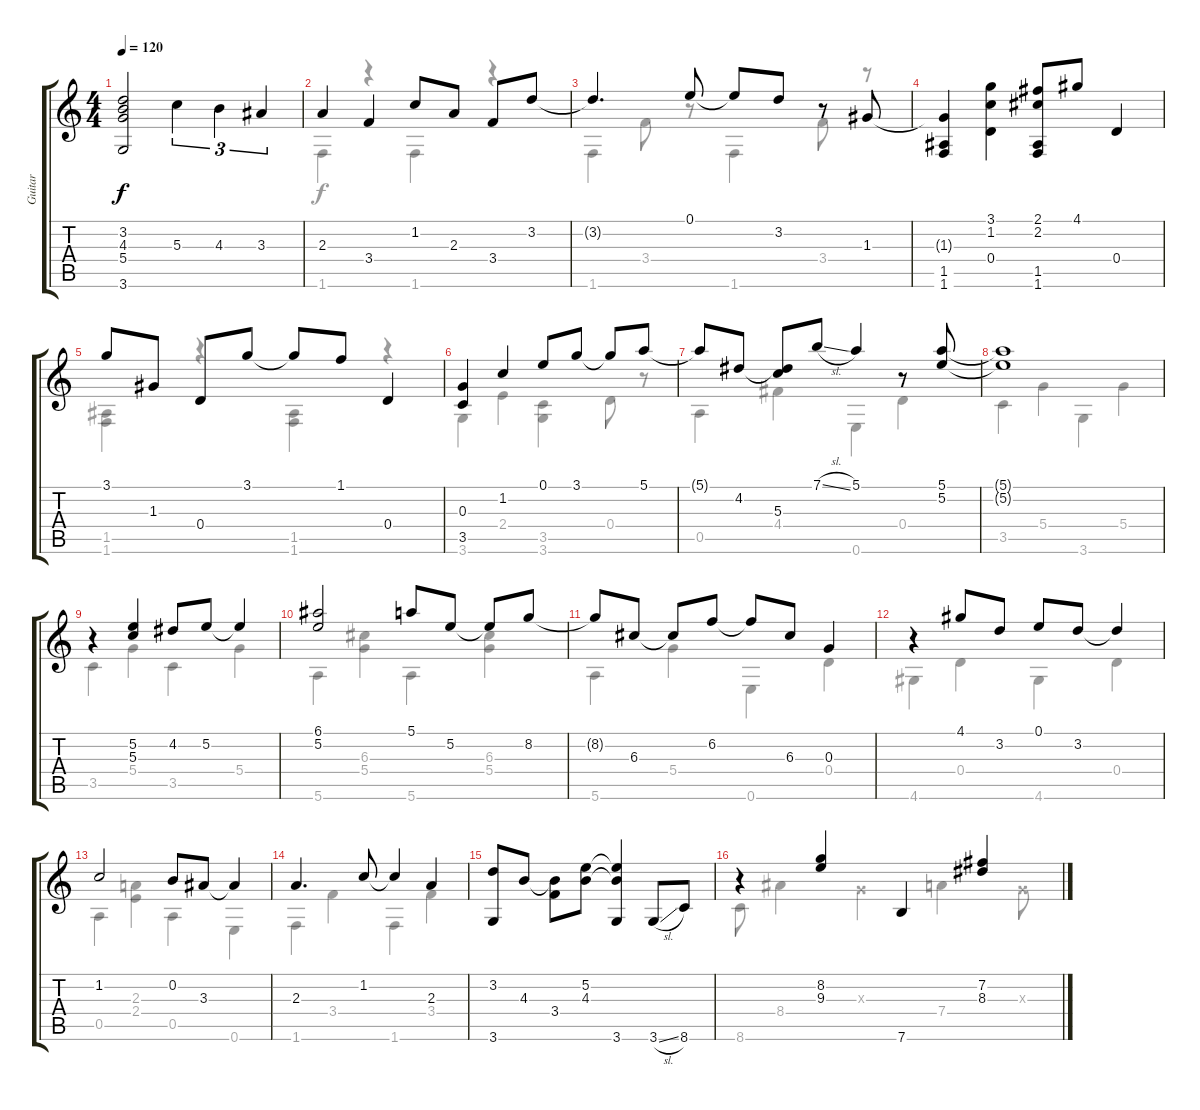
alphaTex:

\track ("Guitar" "Guitar") {instrument acousticguitarnylon}
\staff {score tabs}
\tuning (E4 B3 G3 D3 A2 E2) {hide}
\voice
\ts (4 4)
\tempo 120
\clef g2
\ks c
(3.2 4.3 5.4 3.6).2{dy f} 5.3.4{tu (3 2)} 4.3.4{tu (3 2)} 3.3.4{tu (3 2)} |
2.3.4 3.4.4 1.2.8 2.3.8 3.4.8 3.2.8 |
3.2{t}.4{d} 0.1.8 0.1{t}.8 3.2.8 r.8 1.3.8 |
(1.3{t} 1.5 1.6).4 (3.1 1.2 0.4).4 (2.1 2.2 1.5 1.6).8 4.1.8 0.4.4 |
3.1.8 1.3.8 0.4.8 3.1.8 3.1{t}.8 1.1.8 0.4.4 |
(0.3 3.5).4 1.2.4 0.1.8 3.1.8 3.1{t}.8 5.1.8 |
5.1{t}.8 4.2.8 (4.2{t} 5.3).8 7.1{sl}.8 5.1.4 r.8 (5.1 5.2).8 |
(5.1{t} 5.2{t}).1 |
r.4 (5.2 5.3).4 4.2.8 5.2.8 5.2{t}.4 |
(6.1 5.2).2 5.1.8 5.2.8 5.2{t}.8 8.2.8 |
8.2{t}.8 6.3.8 6.3{t}.8 6.2.8 6.2{t}.8 6.3.8 0.3.4 |
r.4 4.1.8 3.2.8 0.1.8 3.2.8 3.2{t}.4 |
1.2.2 0.2.8 3.3.8 3.3{t}.4 |
2.3.4{d} 1.2.8 1.2{t}.4 2.3.4 |
(3.2 3.6).8 4.3.8 (4.3{t} 3.4).8 (5.2 4.3).8 (5.2{t} 4.3{t} 3.6).4 3.6{sl}.8 8.6.8 |
r.4 (8.2 9.3).4 7.6.4 (7.2 8.3).4
\voice
\clef g2
\ottava regular
\simile none
\ks c
|
1.6.4 r.4 1.6.4 r.4 |
1.6.4 3.4.8 r.8 1.6.4 3.4.8 r.8 |
|
(1.5 1.6).4 r.4 (1.5 1.6).4 r.4 |
3.6.4 2.4.4 (3.5 3.6).4 0.4.8 r.8 |
0.5.4 4.4.4 0.6.4 0.4.4 |
3.5.4 5.4.4 3.6.4 5.4.4 |
3.5.4 5.4.4 3.5.4 5.4.4 |
5.6.4 (6.3 5.4).4 5.6.4 (6.3 5.4).4 |
5.6.4 5.4.4 0.6.4 0.4.4 |
4.6.4 0.4.4 4.6.4 0.4.4 |
0.5.4 (2.3 2.4).4 0.5.4 0.6.4 |
1.6.4 3.4.4 1.6.4 3.4.4 |
|
8.6.8 8.4.4 0.3{x}.4 7.4.4 0.3{x}.8
